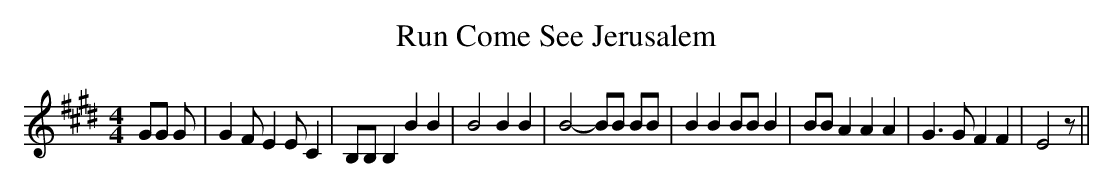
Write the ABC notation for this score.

X:1
T:Run Come See Jerusalem
M:4/4
L:1/8
K:E
 GG G| G2 F E2 E C2| B,B, B,2 B2 B2| B4 B2 B2| B4- BB BB| B2 B2 BB B2|\
 BB A2 A2 A2| G3 G F2 F2| E4 z||
